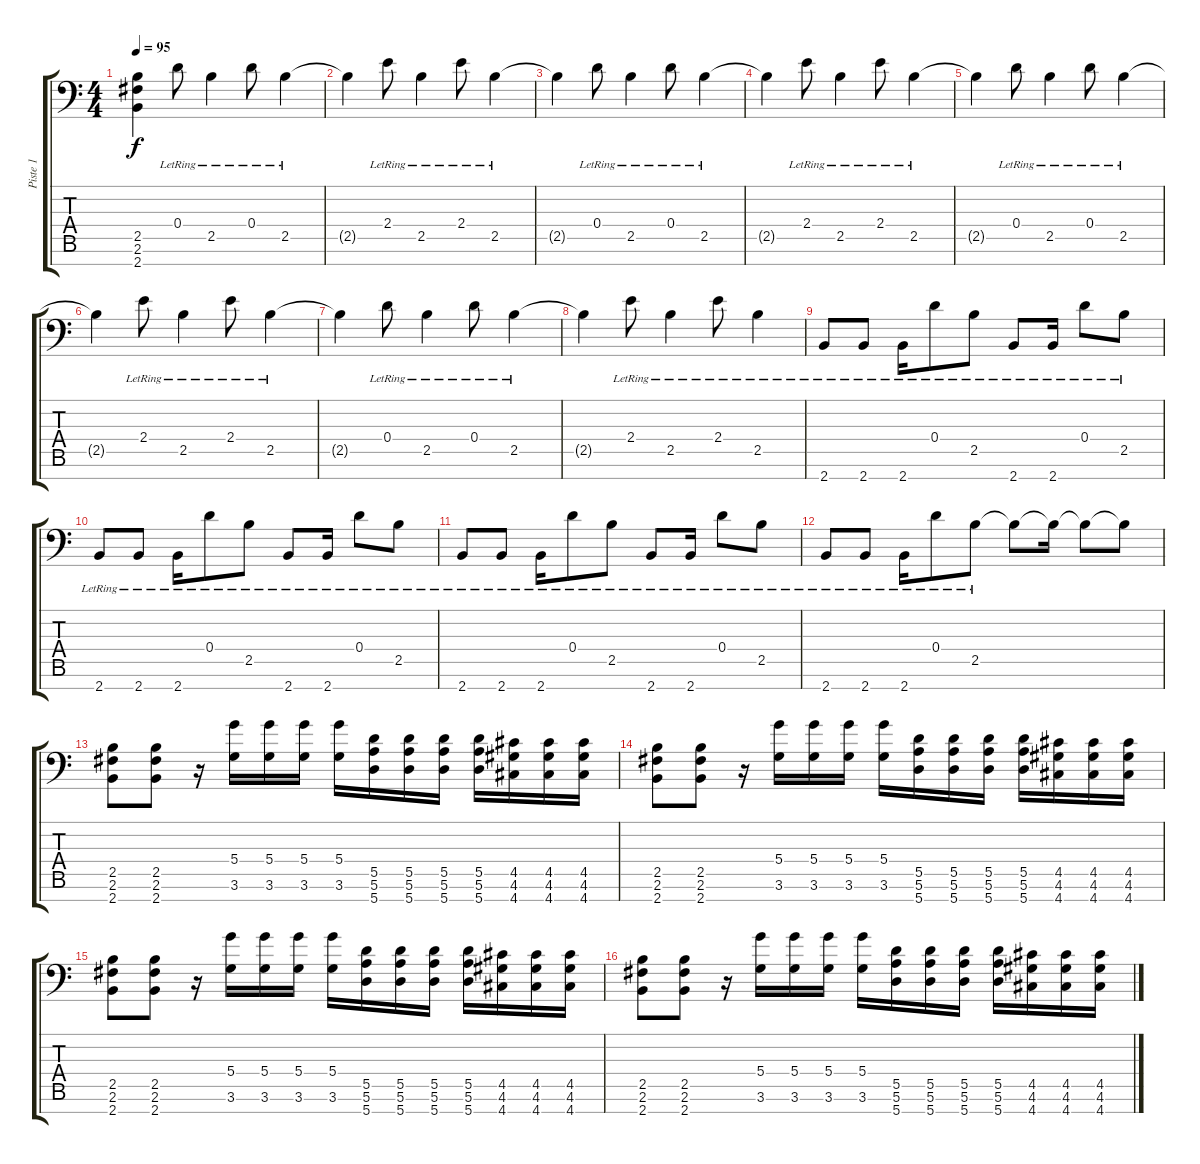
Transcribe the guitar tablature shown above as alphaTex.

\track ("Piste 1" "Piste 1") {instrument electricguitarclean}
\staff {score tabs}
\tuning (E4 B3 G3 D3 A2 E2 A1) {hide}
\ts (4 4)
\tempo 95
\clef f4
\ks c
(2.5 2.6 2.7).4{dy f} 0.4{lr}.8 2.5{lr}.4 0.4{lr}.8 2.5{lr}.4 |
2.5{t}.4 2.4{lr}.8 2.5{lr}.4 2.4{lr}.8 2.5{lr}.4 |
2.5{t}.4 0.4{lr}.8 2.5{lr}.4 0.4{lr}.8 2.5{lr}.4 |
2.5{t}.4 2.4{lr}.8 2.5{lr}.4 2.4{lr}.8 2.5{lr}.4 |
2.5{t}.4 0.4{lr}.8 2.5{lr}.4 0.4{lr}.8 2.5{lr}.4 |
2.5{t}.4 2.4{lr}.8 2.5{lr}.4 2.4{lr}.8 2.5{lr}.4 |
2.5{t}.4 0.4{lr}.8 2.5{lr}.4 0.4{lr}.8 2.5{lr}.4 |
2.5{t}.4 2.4{lr}.8 2.5{lr}.4 2.4{lr}.8 2.5{lr}.4 |
2.7{lr}.8{volume 13 instrument electricguitarclean} 2.7{lr}.8 2.7{lr}.16 0.4{lr}.8 2.5{lr}.8 2.7{lr}.8 2.7{lr}.16 0.4{lr}.8 2.5{lr}.8 |
2.7{lr}.8 2.7{lr}.8 2.7{lr}.16 0.4{lr}.8 2.5{lr}.8 2.7{lr}.8 2.7{lr}.16 0.4{lr}.8 2.5{lr}.8 |
2.7{lr}.8 2.7{lr}.8 2.7{lr}.16 0.4{lr}.8 2.5{lr}.8 2.7{lr}.8 2.7{lr}.16 0.4{lr}.8 2.5{lr}.8 |
2.7{lr}.8 2.7{lr}.8 2.7{lr}.16 0.4{lr}.8 2.5{lr}.8 2.5{t}.8 2.5{t}.16 2.5{t}.8 2.5{t}.8 |
(2.5 2.6 2.7).8{volume 16 instrument overdrivenguitar} (2.5 2.6 2.7).8 r.16 (5.4 3.6).16 (5.4 3.6).16 (5.4 3.6).16 (5.4 3.6).16 (5.5 5.6 5.7).16 (5.5 5.6 5.7).16 (5.5 5.6 5.7).16 (5.5 5.6 5.7).16 (4.5 4.6 4.7).16 (4.5 4.6 4.7).16 (4.5 4.6 4.7).16 |
(2.5 2.6 2.7).8 (2.5 2.6 2.7).8 r.16 (5.4 3.6).16 (5.4 3.6).16 (5.4 3.6).16 (5.4 3.6).16 (5.5 5.6 5.7).16 (5.5 5.6 5.7).16 (5.5 5.6 5.7).16 (5.5 5.6 5.7).16 (4.5 4.6 4.7).16 (4.5 4.6 4.7).16 (4.5 4.6 4.7).16 |
(2.5 2.6 2.7).8 (2.5 2.6 2.7).8 r.16 (5.4 3.6).16 (5.4 3.6).16 (5.4 3.6).16 (5.4 3.6).16 (5.5 5.6 5.7).16 (5.5 5.6 5.7).16 (5.5 5.6 5.7).16 (5.5 5.6 5.7).16 (4.5 4.6 4.7).16 (4.5 4.6 4.7).16 (4.5 4.6 4.7).16 |
(2.5 2.6 2.7).8 (2.5 2.6 2.7).8 r.16 (5.4 3.6).16 (5.4 3.6).16 (5.4 3.6).16 (5.4 3.6).16 (5.5 5.6 5.7).16 (5.5 5.6 5.7).16 (5.5 5.6 5.7).16 (5.5 5.6 5.7).16 (4.5 4.6 4.7).16 (4.5 4.6 4.7).16 (4.5 4.6 4.7).16
